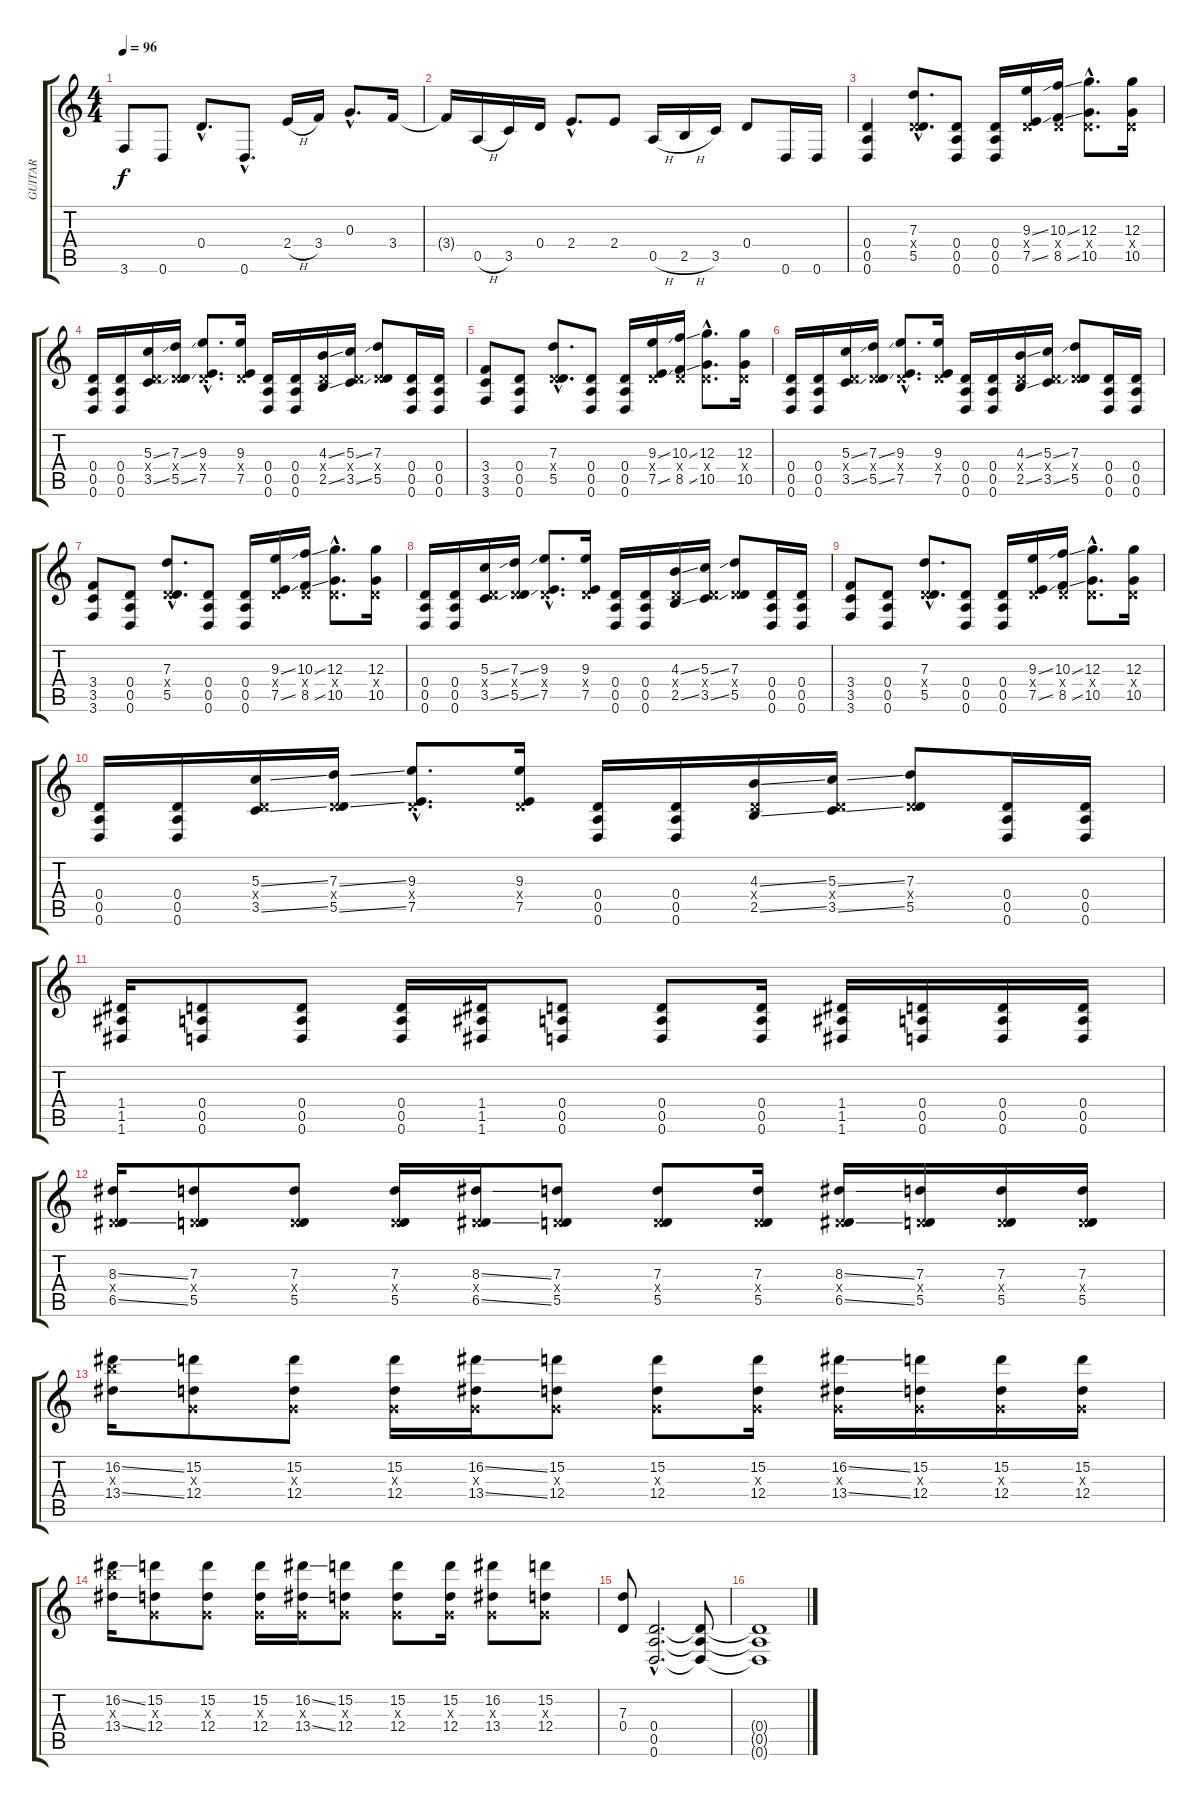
\track ("GUITAR" "GUITAR") {instrument distortionguitar}
\staff {score tabs}
\tuning (E4 B3 G3 D3 A2 D2) {hide}
\ts (4 4)
\tempo 96
\clef g2
\ks c
3.6.8{dy f} 0.6.8 0.4{hac}.8{d} 0.6{hac}.8{d} 2.4{h}.16 3.4.16 0.3{hac}.8{d} 3.4.16 |
3.4{t}.16 0.5{h}.16 3.5.16 0.4.16 2.4{hac}.8{d} 2.4.8 0.5{h}.16 2.5{h}.16 3.5.16 0.4.8 0.6.16 0.6.16 |
(0.4 0.5 0.6).4 (7.3{hac} 0.4{hac x} 5.5{hac}).8{d} (0.4 0.5 0.6).8 (0.4 0.5 0.6).16 (9.3{ss} 0.4{x} 7.5{ss}).16 (10.3{ss} 0.4{x} 8.5{ss}).16 (12.3{hac} 0.4{hac x} 10.5{hac}).8{d} (12.3 0.4{x} 10.5).16 |
(0.4 0.5 0.6).16 (0.4 0.5 0.6).16 (5.3{ss} 0.4{x} 3.5{ss}).16 (7.3{ss} 0.4{x} 5.5{ss}).16 (9.3{hac} 0.4{hac x} 7.5{hac}).8{d} (9.3 0.4{x} 7.5).16 (0.4 0.5 0.6).16 (0.4 0.5 0.6).16 (4.3{ss} 0.4{x} 2.5{ss}).16 (5.3{ss} 0.4{x} 3.5{ss}).16 (7.3 0.4{x} 5.5).8 (0.4 0.5 0.6).16 (0.4 0.5 0.6).16 |
(3.4 3.5 3.6).8 (0.4 0.5 0.6).8 (7.3{hac} 0.4{hac x} 5.5{hac}).8{d} (0.4 0.5 0.6).8 (0.4 0.5 0.6).16 (9.3{ss} 0.4{x} 7.5{ss}).16 (10.3{ss} 0.4{x} 8.5{ss}).16 (12.3{hac} 0.4{hac x} 10.5{hac}).8{d} (12.3 0.4{x} 10.5).16 |
(0.4 0.5 0.6).16 (0.4 0.5 0.6).16 (5.3{ss} 0.4{x} 3.5{ss}).16 (7.3{ss} 0.4{x} 5.5{ss}).16 (9.3{hac} 0.4{hac x} 7.5{hac}).8{d} (9.3 0.4{x} 7.5).16 (0.4 0.5 0.6).16 (0.4 0.5 0.6).16 (4.3{ss} 0.4{x} 2.5{ss}).16 (5.3{ss} 0.4{x} 3.5{ss}).16 (7.3 0.4{x} 5.5).8 (0.4 0.5 0.6).16 (0.4 0.5 0.6).16 |
(3.4 3.5 3.6).8 (0.4 0.5 0.6).8 (7.3{hac} 0.4{hac x} 5.5{hac}).8{d} (0.4 0.5 0.6).8 (0.4 0.5 0.6).16 (9.3{ss} 0.4{x} 7.5{ss}).16 (10.3{ss} 0.4{x} 8.5{ss}).16 (12.3{hac} 0.4{hac x} 10.5{hac}).8{d} (12.3 0.4{x} 10.5).16 |
(0.4 0.5 0.6).16 (0.4 0.5 0.6).16 (5.3{ss} 0.4{x} 3.5{ss}).16 (7.3{ss} 0.4{x} 5.5{ss}).16 (9.3{hac} 0.4{hac x} 7.5{hac}).8{d} (9.3 0.4{x} 7.5).16 (0.4 0.5 0.6).16 (0.4 0.5 0.6).16 (4.3{ss} 0.4{x} 2.5{ss}).16 (5.3{ss} 0.4{x} 3.5{ss}).16 (7.3 0.4{x} 5.5).8 (0.4 0.5 0.6).16 (0.4 0.5 0.6).16 |
(3.4 3.5 3.6).8 (0.4 0.5 0.6).8 (7.3{hac} 0.4{hac x} 5.5{hac}).8{d} (0.4 0.5 0.6).8 (0.4 0.5 0.6).16 (9.3{ss} 0.4{x} 7.5{ss}).16 (10.3{ss} 0.4{x} 8.5{ss}).16 (12.3{hac} 0.4{hac x} 10.5{hac}).8{d} (12.3 0.4{x} 10.5).16 |
(0.4 0.5 0.6).16 (0.4 0.5 0.6).16 (5.3{ss} 0.4{x} 3.5{ss}).16 (7.3{ss} 0.4{x} 5.5{ss}).16 (9.3{hac} 0.4{hac x} 7.5{hac}).8{d} (9.3 0.4{x} 7.5).16 (0.4 0.5 0.6).16 (0.4 0.5 0.6).16 (4.3{ss} 0.4{x} 2.5{ss}).16 (5.3{ss} 0.4{x} 3.5{ss}).16 (7.3 0.4{x} 5.5).8 (0.4 0.5 0.6).16 (0.4 0.5 0.6).16 |
(1.4 1.5 1.6).16 (0.4 0.5 0.6).8 (0.4 0.5 0.6).8 (0.4 0.5 0.6).16 (1.4 1.5 1.6).16 (0.4 0.5 0.6).8 (0.4 0.5 0.6).8 (0.4 0.5 0.6).16 (1.4 1.5 1.6).16 (0.4 0.5 0.6).16 (0.4 0.5 0.6).16 (0.4 0.5 0.6).16 |
(8.3{ss} 0.4{x} 6.5{ss}).16 (7.3 0.4{x} 5.5).8 (7.3 0.4{x} 5.5).8 (7.3 0.4{x} 5.5).16 (8.3{ss} 0.4{x} 6.5{ss}).16 (7.3 0.4{x} 5.5).8 (7.3 0.4{x} 5.5).8 (7.3 0.4{x} 5.5).16 (8.3{ss} 0.4{x} 6.5{ss}).16 (7.3 0.4{x} 5.5).16 (7.3 0.4{x} 5.5).16 (7.3 0.4{x} 5.5).16 |
(16.2{ss} 16.3{x} 13.4{ss}).16 (15.2 0.3{x} 12.4).8 (15.2 0.3{x} 12.4).8 (15.2 0.3{x} 12.4).16 (16.2{ss} 0.3{x} 13.4{ss}).16 (15.2 0.3{x} 12.4).8 (15.2 0.3{x} 12.4).8 (15.2 0.3{x} 12.4).16 (16.2{ss} 0.3{x} 13.4{ss}).16 (15.2 0.3{x} 12.4).16 (15.2 0.3{x} 12.4).16 (15.2 0.3{x} 12.4).16 |
(16.2{ss} 16.3{x} 13.4{ss}).16 (15.2 0.3{x} 12.4).8 (15.2 0.3{x} 12.4).8 (15.2 0.3{x} 12.4).16 (16.2{ss} 0.3{x} 13.4{ss}).16 (15.2 0.3{x} 12.4).8 (15.2 0.3{x} 12.4).8 (15.2 0.3{x} 12.4).16 (16.2 0.3{x} 13.4).8 (15.2 0.3{x} 12.4).8 |
(7.3 0.4).8 (0.4{hac} 0.5{hac} 0.6{hac}).2{d} (0.4{t} 0.5{t} 0.6{t}).8 |
(0.4{t} 0.5{t} 0.6{t}).1
